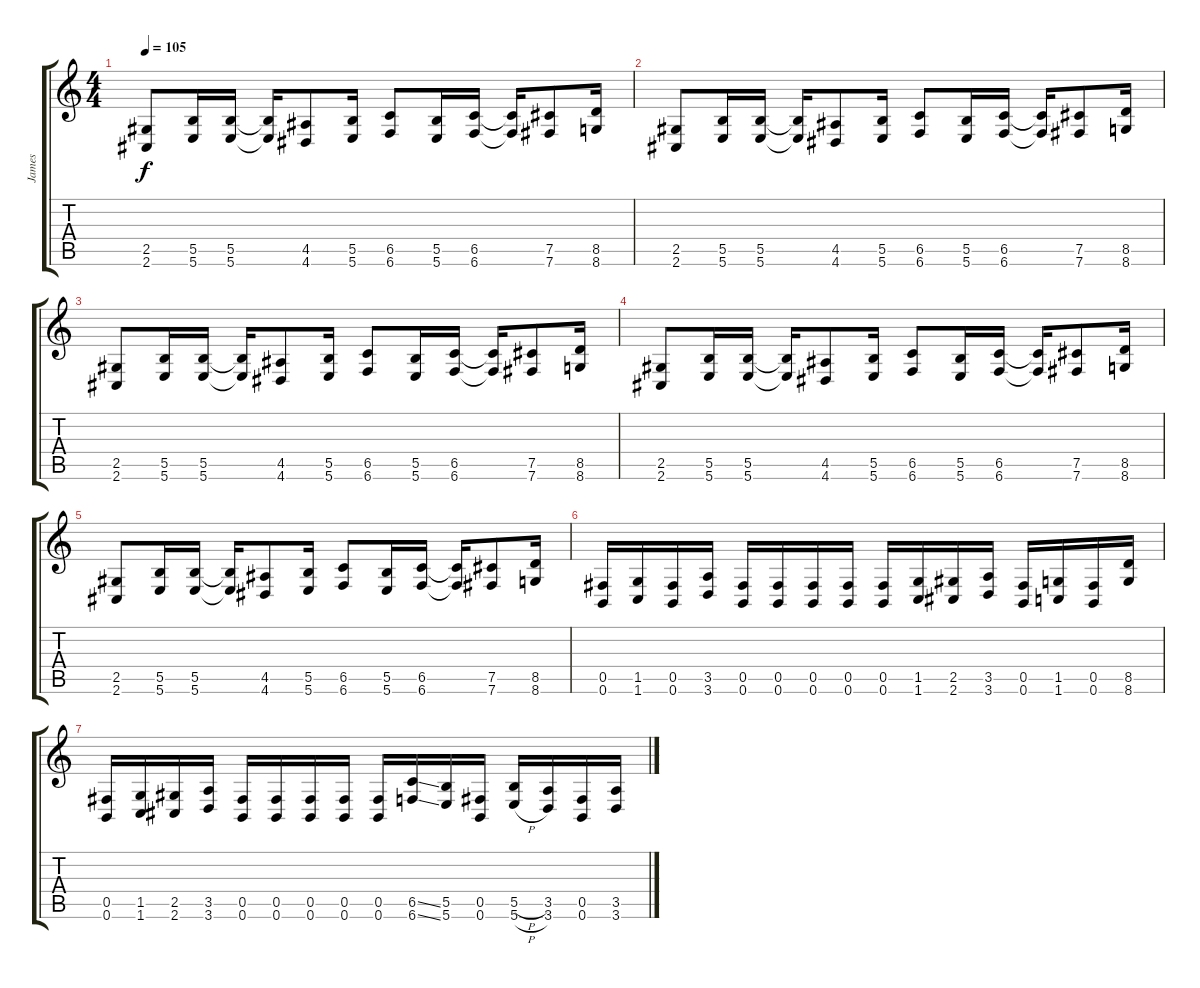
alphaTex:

\track ("James" "James") {instrument distortionguitar}
\staff {score tabs}
\tuning (Db4 Ab3 E3 B2 Gb2 B1) {hide}
\ts (4 4)
\tempo 105
\clef g2
\ks c
(2.5 2.6).8{dy f} (5.5 5.6).16 (5.5 5.6).16 (5.5{t} 5.6{t}).16 (4.5 4.6).8 (5.5 5.6).16 (6.5 6.6).8 (5.5 5.6).16 (6.5 6.6).16 (6.5{t} 6.6{t}).16 (7.5 7.6).8 (8.5 8.6).16 |
(2.5 2.6).8 (5.5 5.6).16 (5.5 5.6).16 (5.5{t} 5.6{t}).16 (4.5 4.6).8 (5.5 5.6).16 (6.5 6.6).8 (5.5 5.6).16 (6.5 6.6).16 (6.5{t} 6.6{t}).16 (7.5 7.6).8 (8.5 8.6).16 |
(2.5 2.6).8 (5.5 5.6).16 (5.5 5.6).16 (5.5{t} 5.6{t}).16 (4.5 4.6).8 (5.5 5.6).16 (6.5 6.6).8 (5.5 5.6).16 (6.5 6.6).16 (6.5{t} 6.6{t}).16 (7.5 7.6).8 (8.5 8.6).16 |
(2.5 2.6).8 (5.5 5.6).16 (5.5 5.6).16 (5.5{t} 5.6{t}).16 (4.5 4.6).8 (5.5 5.6).16 (6.5 6.6).8 (5.5 5.6).16 (6.5 6.6).16 (6.5{t} 6.6{t}).16 (7.5 7.6).8 (8.5 8.6).16 |
(2.5 2.6).8 (5.5 5.6).16 (5.5 5.6).16 (5.5{t} 5.6{t}).16 (4.5 4.6).8 (5.5 5.6).16 (6.5 6.6).8 (5.5 5.6).16 (6.5 6.6).16 (6.5{t} 6.6{t}).16 (7.5 7.6).8 (8.5 8.6).16 |
(0.5 0.6).16 (1.5 1.6).16 (0.5 0.6).16 (3.5 3.6).16 (0.5 0.6).16 (0.5 0.6).16 (0.5 0.6).16 (0.5 0.6).16 (0.5 0.6).16 (1.5 1.6).16 (2.5 2.6).16 (3.5 3.6).16 (0.5 0.6).16 (1.5 1.6).16 (0.5 0.6).16 (8.5 8.6).16 |
(0.5 0.6).16 (1.5 1.6).16 (2.5 2.6).16 (3.5 3.6).16 (0.5 0.6).16 (0.5 0.6).16 (0.5 0.6).16 (0.5 0.6).16 (0.5 0.6).16 (6.5{ss} 6.6{ss}).16 (5.5 5.6).16 (0.5 0.6).16 (5.5{h} 5.6{h}).16 (3.5 3.6).16 (0.5 0.6).16 (3.5 3.6).16
